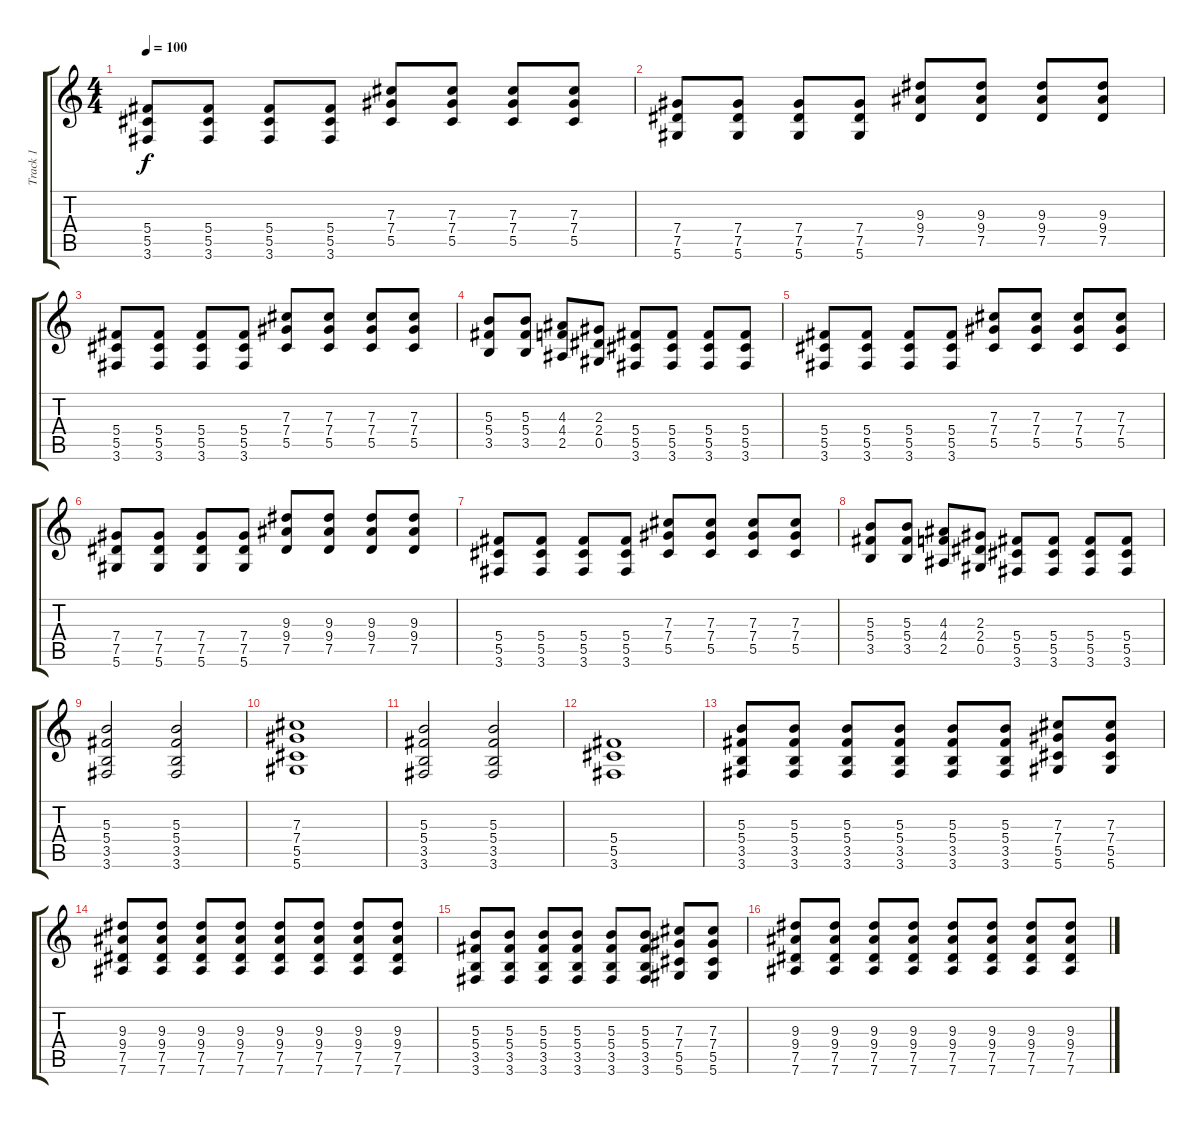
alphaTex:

\track ("Track 1" "Track 1") {instrument overdrivenguitar}
\staff {score tabs}
\tuning (Eb4 Bb3 Gb3 Db3 Ab2 Eb2) {hide}
\ts (4 4)
\tempo 100
\clef g2
\ks c
(5.4 5.5 3.6).8{dy f} (5.4 5.5 3.6).8 (5.4 5.5 3.6).8 (5.4 5.5 3.6).8 (7.3 7.4 5.5).8 (7.3 7.4 5.5).8 (7.3 7.4 5.5).8 (7.3 7.4 5.5).8 |
(7.4 7.5 5.6).8 (7.4 7.5 5.6).8 (7.4 7.5 5.6).8 (7.4 7.5 5.6).8 (9.3 9.4 7.5).8 (9.3 9.4 7.5).8 (9.3 9.4 7.5).8 (9.3 9.4 7.5).8 |
(5.4 5.5 3.6).8 (5.4 5.5 3.6).8 (5.4 5.5 3.6).8 (5.4 5.5 3.6).8 (7.3 7.4 5.5).8 (7.3 7.4 5.5).8 (7.3 7.4 5.5).8 (7.3 7.4 5.5).8 |
(5.3 5.4 3.5).8 (5.3 5.4 3.5).8 (4.3 4.4 2.5).8 (2.3 2.4 0.5).8 (5.4 5.5 3.6).8 (5.4 5.5 3.6).8 (5.4 5.5 3.6).8 (5.4 5.5 3.6).8 |
(5.4 5.5 3.6).8 (5.4 5.5 3.6).8 (5.4 5.5 3.6).8 (5.4 5.5 3.6).8 (7.3 7.4 5.5).8 (7.3 7.4 5.5).8 (7.3 7.4 5.5).8 (7.3 7.4 5.5).8 |
(7.4 7.5 5.6).8 (7.4 7.5 5.6).8 (7.4 7.5 5.6).8 (7.4 7.5 5.6).8 (9.3 9.4 7.5).8 (9.3 9.4 7.5).8 (9.3 9.4 7.5).8 (9.3 9.4 7.5).8 |
(5.4 5.5 3.6).8 (5.4 5.5 3.6).8 (5.4 5.5 3.6).8 (5.4 5.5 3.6).8 (7.3 7.4 5.5).8 (7.3 7.4 5.5).8 (7.3 7.4 5.5).8 (7.3 7.4 5.5).8 |
(5.3 5.4 3.5).8 (5.3 5.4 3.5).8 (4.3 4.4 2.5).8 (2.3 2.4 0.5).8 (5.4 5.5 3.6).8 (5.4 5.5 3.6).8 (5.4 5.5 3.6).8 (5.4 5.5 3.6).8 |
(5.3 5.4 3.5 3.6).2 (5.3 5.4 3.5 3.6).2 |
(7.3 7.4 5.5 5.6).1 |
(5.3 5.4 3.5 3.6).2 (5.3 5.4 3.5 3.6).2 |
(5.4 5.5 3.6).1 |
(5.3 5.4 3.5 3.6).8{instrument overdrivenguitar} (5.3 5.4 3.5 3.6).8 (5.3 5.4 3.5 3.6).8 (5.3 5.4 3.5 3.6).8 (5.3 5.4 3.5 3.6).8 (5.3 5.4 3.5 3.6).8 (7.3 7.4 5.5 5.6).8 (7.3 7.4 5.5 5.6).8 |
(9.3 9.4 7.5 7.6).8 (9.3 9.4 7.5 7.6).8 (9.3 9.4 7.5 7.6).8 (9.3 9.4 7.5 7.6).8 (9.3 9.4 7.5 7.6).8 (9.3 9.4 7.5 7.6).8 (9.3 9.4 7.5 7.6).8 (9.3 9.4 7.5 7.6).8 |
(5.3 5.4 3.5 3.6).8{instrument overdrivenguitar} (5.3 5.4 3.5 3.6).8 (5.3 5.4 3.5 3.6).8 (5.3 5.4 3.5 3.6).8 (5.3 5.4 3.5 3.6).8 (5.3 5.4 3.5 3.6).8 (7.3 7.4 5.5 5.6).8 (7.3 7.4 5.5 5.6).8 |
(9.3 9.4 7.5 7.6).8 (9.3 9.4 7.5 7.6).8 (9.3 9.4 7.5 7.6).8 (9.3 9.4 7.5 7.6).8 (9.3 9.4 7.5 7.6).8 (9.3 9.4 7.5 7.6).8 (9.3 9.4 7.5 7.6).8 (9.3 9.4 7.5 7.6).8
